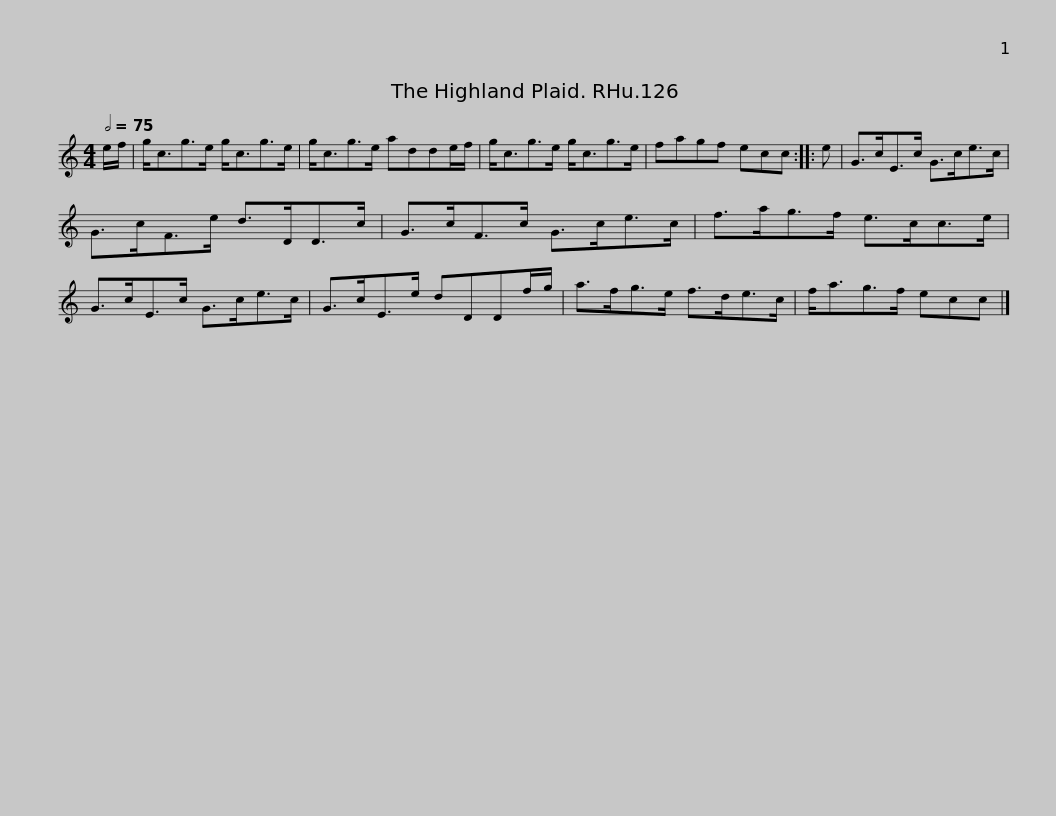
X:1
L:1/8
Q:1/2=75
M:4/4
I:linebreak $
K:C
V:1 treble
V:1
 e/f/ | g<cg>e g<cg>e | g<cg>e adde/f/ | g<cg>e g<cg>e | fagf ecc :: %5
 e |$ G>cE>c G>ce>c | G>cF>e d>DD>c | G>cF>c G>ce>c | f>ag>f e>cc>e |$ %10
 G>cE>c G>ce>c | G>cE>e dDDf/g/ | a>fg>e f>de>c | f<ag>f ecc |] %14
